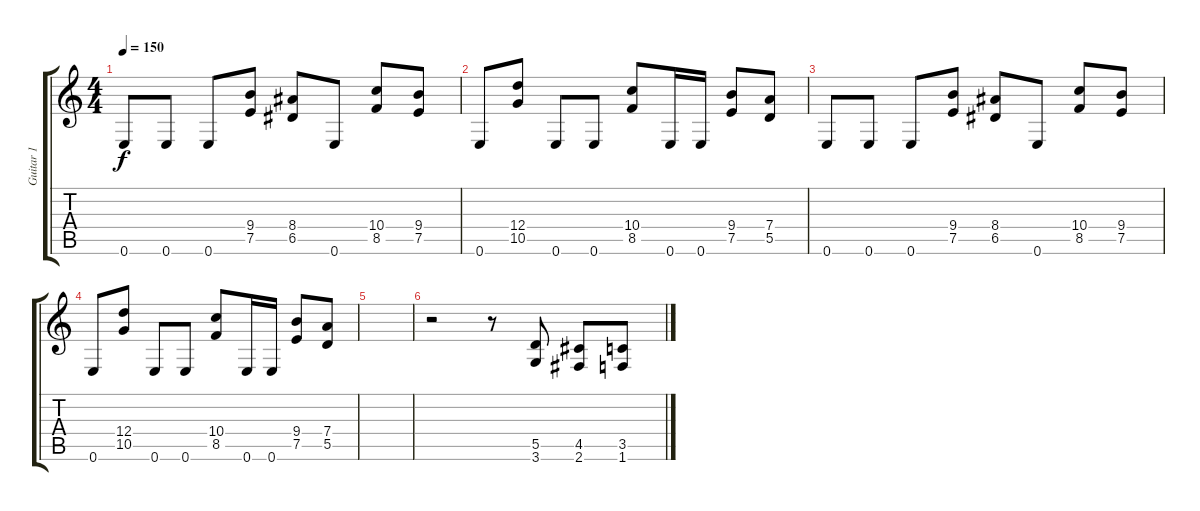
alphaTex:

\track ("Guitar 1" "Guitar 1") {instrument electricguitarclean}
\staff {score tabs}
\tuning (E4 B3 G3 D3 A2 E2) {hide}
\ts (4 4)
\tempo 150
\clef g2
\ks c
0.6.8{dy f} 0.6.8 0.6.8 (9.4 7.5).8 (8.4 6.5).8 0.6.8 (10.4 8.5).8 (9.4 7.5).8 |
0.6.8 (12.4 10.5).8 0.6.8 0.6.8 (10.4 8.5).8 0.6.16 0.6.16 (9.4 7.5).8 (7.4 5.5).8 |
0.6.8 0.6.8 0.6.8 (9.4 7.5).8 (8.4 6.5).8 0.6.8 (10.4 8.5).8 (9.4 7.5).8 |
0.6.8 (12.4 10.5).8 0.6.8 0.6.8 (10.4 8.5).8 0.6.16 0.6.16 (9.4 7.5).8 (7.4 5.5).8 |
|
r.2 r.8 (5.5 3.6).8 (4.5 2.6).8 (3.5 1.6).8
